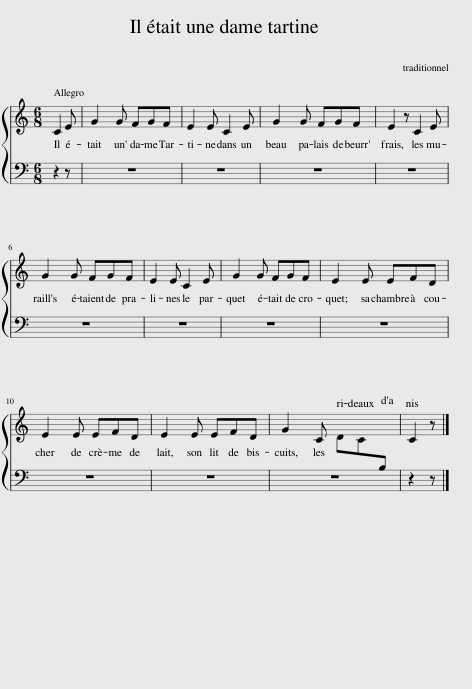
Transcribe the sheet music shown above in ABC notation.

X:1
L:1/8
M:6/8
I:linebreak $
K:C
V:1 treble
V:1
 C2 E | G2 G FGF | E2 E C2 E | G2 G FGF | E2 z C2 E |$ %5
 G2 G FGF | E2 E C2 E | G2 G FGF | E2 E EFD |$ E2 E EFD | %10
 E2 E EFD | G2 C DC[I:staff +1]B, |[I:staff -1] C2 z |] %13
